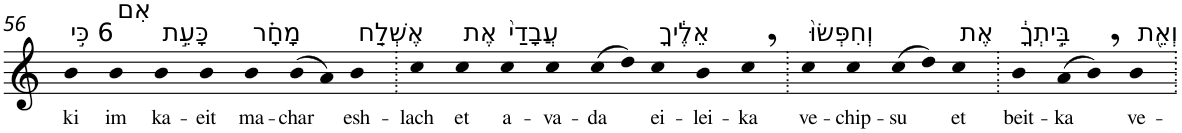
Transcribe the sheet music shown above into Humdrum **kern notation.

**kern	**text
*part1	*part1
*staff1	*staff1
*I"Piano	*
*I'Pno	*
!!LO:PB:g=z
*clefG2	*
*k[]	*
=56	=56
!LO:TX:a:t=6 כִּ֣י	!
!	!LO:LY:b
4b	ki
!LO:TX:a:t=אִם	!
!	!LO:LY:b
4b	im
!LO:TX:a:t=כָּעֵ֣ת	!
!	!LO:LY:b
4b	ka-
!	!LO:LY:b
4b	-eit
!LO:TX:a:t=מָחָ֗ר	!
!	!LO:LY:b
4b	ma-
!	!LO:LY:b
(>8b	-char
8a)	.
!LO:TX:a:t=אֶשְׁלַ֤ח	!
!	!LO:LY:b
4b	esh-
=57.	=57.
!	!LO:LY:b
4cc	-lach
!LO:TX:a:t=אֶת	!
!	!LO:LY:b
4cc	et
!LO:TX:a:t=עֲבָדַי֙	!
!	!LO:LY:b
4cc	a-
!	!LO:LY:b
4cc	-va-
!	!LO:LY:b
(>8cc	-da
8dd)	.
!LO:TX:a:t=אֵלֶ֔יךָ	!
!	!LO:LY:b
4cc	ei-
!	!LO:LY:b
4b	-lei-
!	!LO:LY:b
4cc,	-ka
=58.	=58.
!LO:TX:a:t=וְחִפְּשׂוּ֙	!
!	!LO:LY:b
4cc	ve-
!	!LO:LY:b
4cc	-chip-
!	!LO:LY:b
(>8cc	-su
8dd)	.
!LO:TX:a:t=אֶת	!
!	!LO:LY:b
4cc	et
=59.	=59.
!LO:TX:a:t=בֵּ֣יתְךָ֔	!
!	!LO:LY:b
4b	beit-
!	!LO:LY:b
(>8a	-ka
8b,)	.
!LO:TX:a:t=וְאֵ֖ת	!
!	!LO:LY:b
4b	ve-
=.	=.
*-	*-
